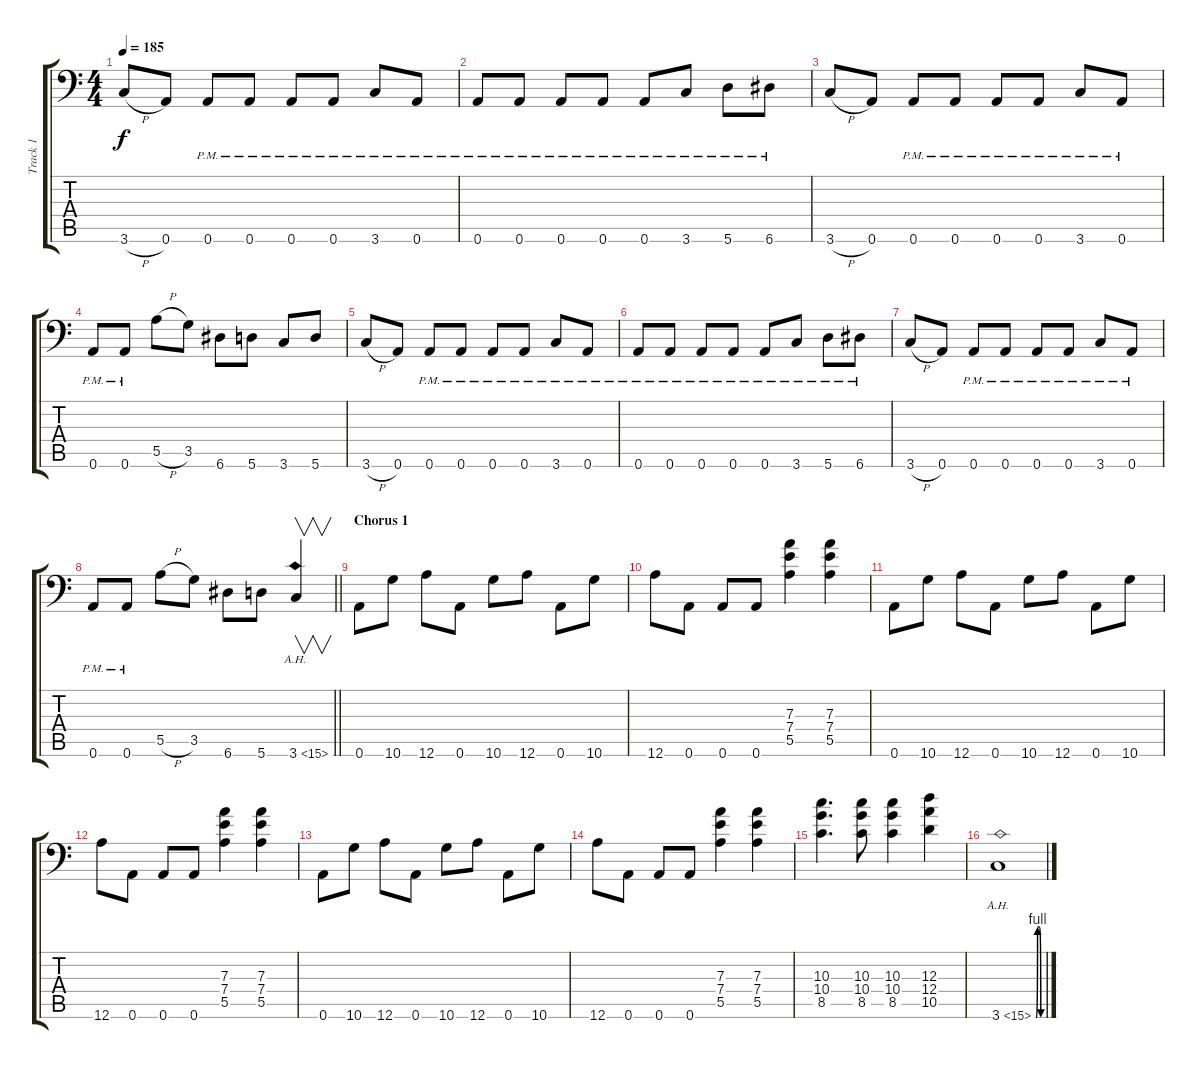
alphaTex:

\track ("Track 1" "Track 1") {instrument distortionguitar}
\staff {score tabs}
\tuning (B3 Gb3 D3 A2 E2 A1) {hide}
\ts (4 4)
\tempo 185
\clef f4
\ks c
3.6{h}.8{dy f} 0.6.8 0.6{pm}.8 0.6{pm}.8 0.6{pm}.8 0.6{pm}.8 3.6{pm}.8 0.6{pm}.8 |
0.6{pm}.8 0.6{pm}.8 0.6{pm}.8 0.6{pm}.8 0.6{pm}.8 3.6{pm}.8 5.6{pm}.8 6.6{pm}.8 |
3.6{h}.8 0.6.8 0.6{pm}.8 0.6{pm}.8 0.6{pm}.8 0.6{pm}.8 3.6{pm}.8 0.6{pm}.8 |
0.6{pm}.8 0.6{pm}.8 5.5{h}.8 3.5.8 6.6.8 5.6.8 3.6.8 5.6.8 |
3.6{h}.8 0.6.8 0.6{pm}.8 0.6{pm}.8 0.6{pm}.8 0.6{pm}.8 3.6{pm}.8 0.6{pm}.8 |
0.6{pm}.8 0.6{pm}.8 0.6{pm}.8 0.6{pm}.8 0.6{pm}.8 3.6{pm}.8 5.6{pm}.8 6.6{pm}.8 |
3.6{h}.8 0.6.8 0.6{pm}.8 0.6{pm}.8 0.6{pm}.8 0.6{pm}.8 3.6{pm}.8 0.6{pm}.8 |
\barLineRight lightlight
0.6{pm}.8 0.6{pm}.8 5.5{h}.8 3.5.8 6.6.8 5.6.8 3.6{ah 12}.4{v} |
\section ("" "Chorus 1")
0.6.8 10.6.8 12.6.8 0.6.8 10.6.8 12.6.8 0.6.8 10.6.8 |
12.6.8 0.6.8 0.6.8 0.6.8 (7.3 7.4 5.5).4 (7.3 7.4 5.5).4 |
0.6.8 10.6.8 12.6.8 0.6.8 10.6.8 12.6.8 0.6.8 10.6.8 |
12.6.8 0.6.8 0.6.8 0.6.8 (7.3 7.4 5.5).4 (7.3 7.4 5.5).4 |
0.6.8 10.6.8 12.6.8 0.6.8 10.6.8 12.6.8 0.6.8 10.6.8 |
12.6.8 0.6.8 0.6.8 0.6.8 (7.3 7.4 5.5).4 (7.3 7.4 5.5).4 |
(10.3 10.4 8.5).4{d} (10.3 10.4 8.5).8 (10.3 10.4 8.5).4 (12.3 12.4 10.5).4 |
3.6{be (custom 0 0 15 4 30 4 45 0 60 0) ah 12}.1
